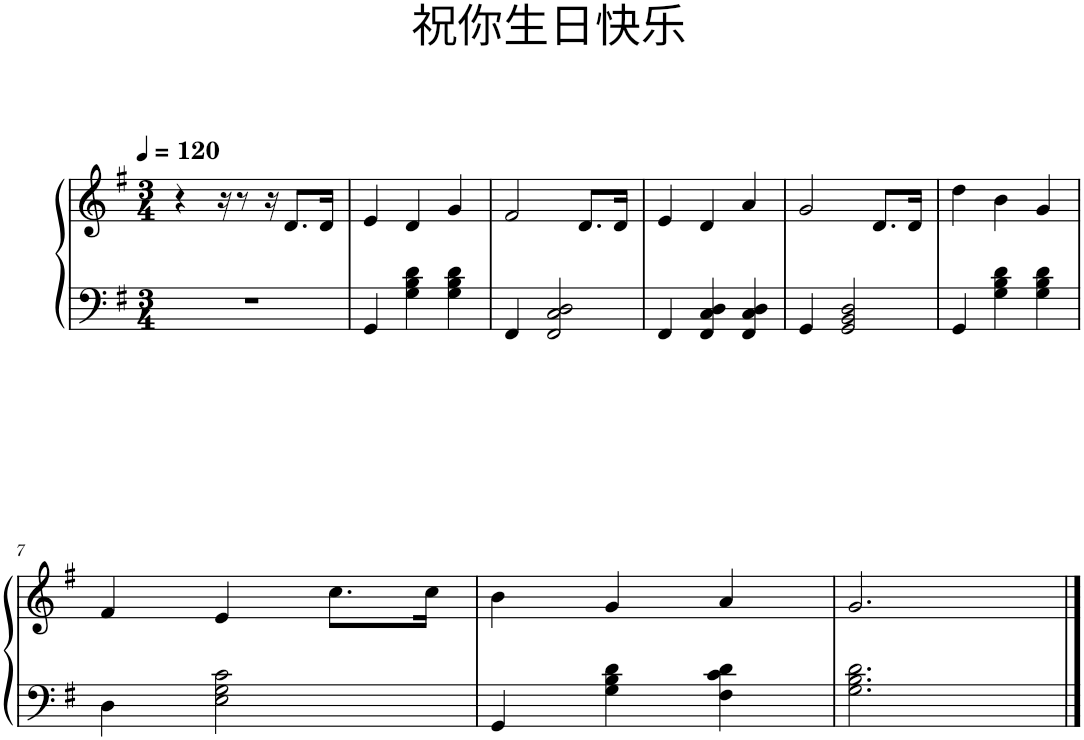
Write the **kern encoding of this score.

**kern	**kern
*part1	*part1
*staff2	*staff1
*I"Piano	*
*I'Pno.	*
*clefF4	*clefG2
*k[f#]	*k[f#]
*M3/4	*M3/4
*MM120	*MM120
=1	=1
2.r	4r
.	16r
.	8r
.	16r
.	8.d/L
.	16d/Jk
=2	=2
4GG/	4e/
4G\ 4B\ 4d\	4d/
4G\ 4B\ 4d\	4g/
=3	=3
4FF#/	2f#/
2FF#/ 2C/ 2D/	.
.	8.d/L
.	16d/Jk
=4	=4
4FF#/	4e/
4FF#/ 4C/ 4D/	4d/
4FF#/ 4C/ 4D/	4a/
=5	=5
4GG/	2g/
2GG/ 2BB/ 2D/	.
.	8.d/L
.	16d/Jk
=6	=6
4GG/	4dd\
4G\ 4B\ 4d\	4b\
4G\ 4B\ 4d\	4g/
!!LO:LB:g=z
=7	=7
4D\	4f#/
2E\ 2G\ 2c\	4e/
.	8.cc\L
.	16cc\Jk
=8	=8
4GG/	4b\
4G\ 4B\ 4d\	4g/
4F#\ 4c\ 4d\	4a/
=9	=9
2.G\ 2.B\ 2.d\	2.g/
==	==
*-	*-
